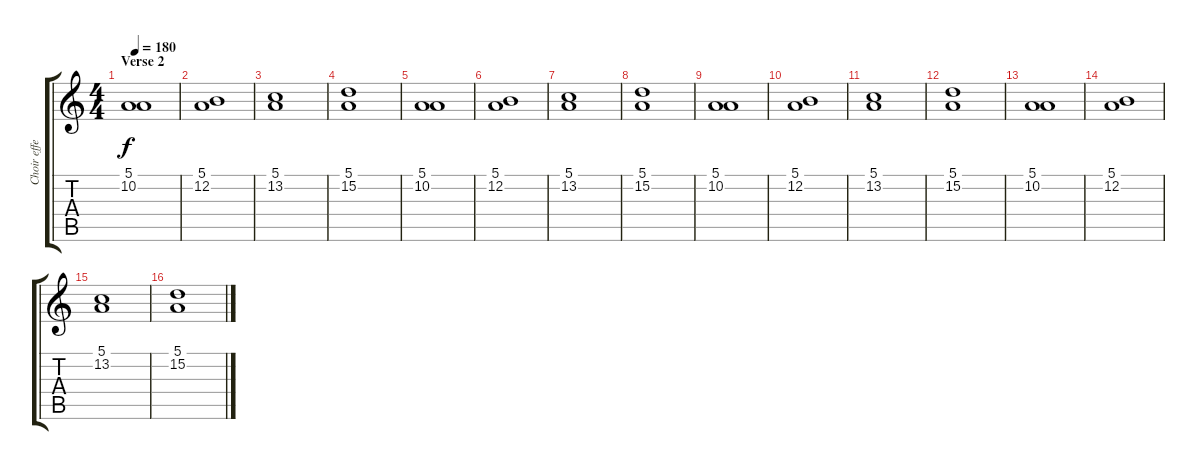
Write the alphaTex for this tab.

\track ("Choir effect 2" "Choir effe") {instrument choiraahs}
\staff {score tabs}
\tuning (E4 B3 G3 D3 A2 E2) {hide}
\ts (4 4)
\section ("" "Verse 2")
\tempo 180
\clef g2
\ks c
(5.1 10.2).1{dy f} |
(5.1 12.2).1 |
(5.1 13.2).1 |
(5.1 15.2).1 |
(5.1 10.2).1 |
(5.1 12.2).1 |
(5.1 13.2).1 |
(5.1 15.2).1 |
(5.1 10.2).1 |
(5.1 12.2).1 |
(5.1 13.2).1 |
(5.1 15.2).1 |
(5.1 10.2).1 |
(5.1 12.2).1 |
(5.1 13.2).1 |
(5.1 15.2).1
